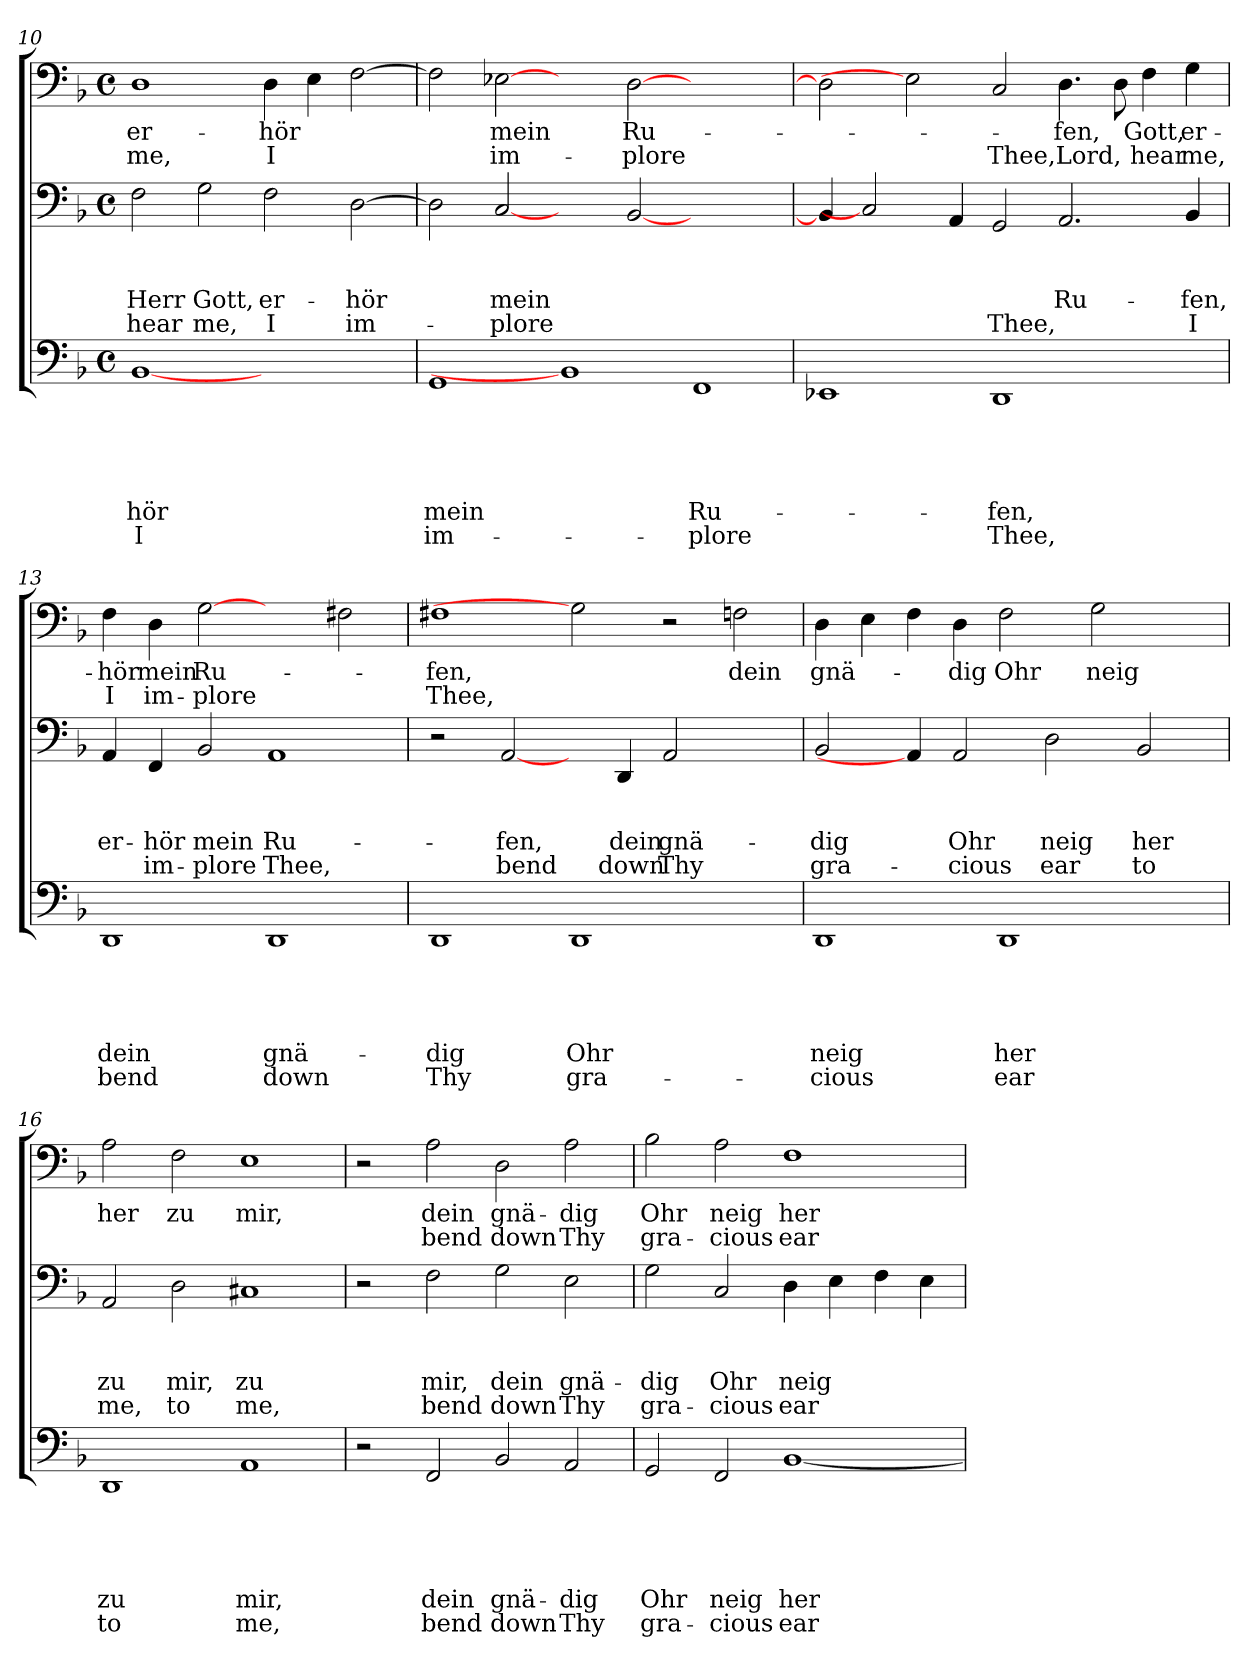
**kern	**text	**text	**text	**text	**text	**text	**kern	**text	**text	**text	**text	**kern	**text	**text
*part3	*part3	*part3	*part3	*part3	*part3	*part3	*part2	*part2	*part2	*part2	*part2	*part1	*part1	*part1
*staff3	*staff3	*staff3	*staff3	*staff3	*staff3	*staff3	*staff2	*staff2	*staff2	*staff2	*staff2	*staff1	*staff1	*staff1
*clefF4	*	*	*	*	*	*	*clefF4	*	*	*	*	*clefF4	*	*
*k[b-]	*	*	*	*	*	*	*k[b-]	*	*	*	*	*k[b-]	*	*
*F:	*	*	*	*	*	*	*F:	*	*	*	*	*F:	*	*
*M4/4	*	*	*	*	*	*	*M4/4	*	*	*	*	*M4/4	*	*
*met(c)	*	*	*	*	*	*	*met(c)	*	*	*	*	*met(c)	*	*
=10	=10	=10	=10	=10	=10	=10	=10	=10	=10	=10	=10	=10	=10	=10
!	!	!	!	!	!LO:LY:b	!LO:LY:b	!	!	!	!LO:LY:b	!LO:LY:b	!	!LO:LY:b	!LO:LY:b
[1BB-	.	.	.	.	-hör	I	2F\	.	.	Herr	hear	1D	er-	me,
!	!	!	!	!	!	!	!	!	!	!LO:LY:b	!LO:LY:b	!	!	!
.	.	.	.	.	.	.	2G\	.	.	Gott,	me,	.	.	.
!	!	!	!	!	!	!	!	!	!	!LO:LY:b	!LO:LY:b	!	!LO:LY:b	!LO:LY:b
1ryy	.	.	.	.	.	.	2F\	.	.	er-	I	4D\	-hör	I
.	.	.	.	.	.	.	.	.	.	.	.	4E\	.	.
!	!	!	!	!	!	!	!	!	!	!LO:LY:b	!LO:LY:b	!	!	!
.	.	.	.	.	.	.	[<2D\	.	.	-hör	im-	[<2F\	.	.
!!LO:LB:g=z
=11	=11	=11	=11	=11	=11	=11	=11	=11	=11	=11	=11	=11	=11	=11
!	!	!	!	!	!LO:LY:b	!LO:LY:b	!	!	!	!	!	!	!	!
1GG	.	.	.	.	mein	im-	2D\]	.	.	.	.	2F\]	.	.
!	!	!	!	!	!	!	!	!	!	!LO:LY:b	!LO:LY:b	!	!LO:LY:b	!LO:LY:b
.	.	.	.	.	.	.	[2C	.	.	mein	-plore	[2E-X	mein	im-
1BB-]	.	.	.	.	.	.	2ryy	.	.	.	.	2ryy	.	.
!	!	!	!	!	!	!	!	!	!	!	!	!	!LO:LY:b	!LO:LY:b
.	.	.	.	.	.	.	[<2BB-/	.	.	.	.	[>2D\	Ru-	-plore
!	!	!	!	!	!LO:LY:b	!LO:LY:b	!	!	!	!	!	!	!	!
1FF	.	.	.	.	Ru-	-plore	1ryy	.	.	.	.	1ryy	.	.
=12	=12	=12	=12	=12	=12	=12	=12	=12	=12	=12	=12	=12	=12	=12
1EE-X	.	.	.	.	.	.	4BB-/]	.	.	.	.	2D\]	.	.
.	.	.	.	.	.	.	2C]	.	.	.	.	.	.	.
.	.	.	.	.	.	.	.	.	.	.	.	2E-]	.	.
.	.	.	.	.	.	.	4AA/	.	.	.	.	.	.	.
!	!	!	!	!	!LO:LY:b	!LO:LY:b	!	!	!	!	!LO:LY:b	!	!	!LO:LY:b
1DD	.	.	.	.	-fen,	Thee,	2GG/	.	.	.	Thee,	2C/	.	Thee,Lord,
!	!	!	!	!	!	!	!	!	!	!LO:LY:b	!	!	!LO:LY:b	!
.	.	.	.	.	.	.	2.AA/	.	.	Ru-	.	4.D\	-fen,	.
.	.	.	.	.	.	.	.	.	.	.	.	8D\	.	.
!	!	!	!	!	!	!	!	!	!	!	!	!	!LO:LY:b	!LO:LY:b
2ryy	.	.	.	.	.	.	.	.	.	.	.	4F\	Gott,	hear
!	!	!	!	!	!	!	!	!	!	!LO:LY:b	!LO:LY:b	!	!LO:LY:b	!LO:LY:b
.	.	.	.	.	.	.	4BB-/	.	.	-fen,	I	4G\	er-	me,
=13	=13	=13	=13	=13	=13	=13	=13	=13	=13	=13	=13	=13	=13	=13
!	!	!	!	!	!LO:LY:b	!LO:LY:b	!	!	!	!LO:LY:b	!	!	!LO:LY:b	!LO:LY:b
1DD	.	.	.	.	dein	bend	4AA/	.	.	er-	.	4F\	-hör	I
!	!	!	!	!	!	!	!	!	!	!LO:LY:b	!LO:LY:b	!	!LO:LY:b	!LO:LY:b
.	.	.	.	.	.	.	4FF/	.	.	-hör	im-	4D\	mein	im-
!	!	!	!	!	!	!	!	!	!	!LO:LY:b	!LO:LY:b	!	!LO:LY:b	!LO:LY:b
.	.	.	.	.	.	.	2BB-/	.	.	mein	-plore	[2G	Ru-	-plore
!	!	!	!	!	!LO:LY:b	!LO:LY:b	!	!	!	!LO:LY:b	!LO:LY:b	!	!	!
1DD	.	.	.	.	gnä-	down	1AA	.	.	Ru-	Thee,	2ryy	.	.
.	.	.	.	.	.	.	.	.	.	.	.	2F#X\	.	.
=14	=14	=14	=14	=14	=14	=14	=14	=14	=14	=14	=14	=14	=14	=14
!	!	!	!	!	!LO:LY:b	!LO:LY:b	!	!	!	!	!	!	!LO:LY:b	!LO:LY:b
1DD	.	.	.	.	-dig	Thy	2r	.	.	.	.	1F#X	-fen,	Thee,
!	!	!	!	!	!	!	!	!	!	!LO:LY:b	!LO:LY:b	!	!	!
.	.	.	.	.	.	.	[2AA/	.	.	-fen,	bend	.	.	.
!	!	!	!	!	!LO:LY:b	!LO:LY:b	!	!	!	!	!	!	!	!
1DD	.	.	.	.	Ohr	gra-	4ryy	.	.	.	.	2G]	.	.
!	!	!	!	!	!	!	!	!	!	!LO:LY:b	!LO:LY:b	!	!	!
.	.	.	.	.	.	.	4DD/	.	.	dein	down	.	.	.
!	!	!	!	!	!	!	!	!	!	!LO:LY:b	!LO:LY:b	!	!	!
.	.	.	.	.	.	.	2AA/	.	.	gnä-	Thy	2r	.	.
!	!	!	!	!	!	!	!	!	!	!	!	!	!LO:LY:b	!
2ryy	.	.	.	.	.	.	2ryy	.	.	.	.	2Fn\	dein	.
=15	=15	=15	=15	=15	=15	=15	=15	=15	=15	=15	=15	=15	=15	=15
!	!	!	!	!	!LO:LY:b	!LO:LY:b	!	!	!	!LO:LY:b	!LO:LY:b	!	!LO:LY:b	!
1DD	.	.	.	.	neig	-cious	2BB-/	.	.	-dig	gra-	4D\	gnä-	.
.	.	.	.	.	.	.	.	.	.	.	.	4E\	.	.
.	.	.	.	.	.	.	4AA/]	.	.	.	.	4F\	.	.
!	!	!	!	!	!	!	!	!	!	!LO:LY:b	!LO:LY:b	!	!LO:LY:b	!
.	.	.	.	.	.	.	2AA/	.	.	Ohr	-cious	4D\	-dig	.
!	!	!	!	!	!LO:LY:b	!LO:LY:b	!	!	!	!	!	!	!LO:LY:b	!
1DD	.	.	.	.	her	ear	.	.	.	.	.	2F\	Ohr	.
!	!	!	!	!	!	!	!	!	!	!LO:LY:b	!LO:LY:b	!	!	!
.	.	.	.	.	.	.	2D\	.	.	neig	ear	.	.	.
!	!	!	!	!	!	!	!	!	!	!	!	!	!LO:LY:b	!
.	.	.	.	.	.	.	.	.	.	.	.	2G\	neig	.
!	!	!	!	!	!	!	!	!	!	!LO:LY:b	!LO:LY:b	!	!	!
.	.	.	.	.	.	.	2BB-/	.	.	her	to	.	.	.
4ryy	.	.	.	.	.	.	.	.	.	.	.	4ryy	.	.
!!LO:PB:g=z
=16	=16	=16	=16	=16	=16	=16	=16	=16	=16	=16	=16	=16	=16	=16
!	!	!	!	!	!LO:LY:b	!LO:LY:b	!	!	!	!LO:LY:b	!LO:LY:b	!	!LO:LY:b	!
1DD	.	.	.	.	zu	to	2AA/	.	.	zu	me,	2A\	her	.
!	!	!	!	!	!	!	!	!	!	!LO:LY:b	!LO:LY:b	!	!LO:LY:b	!
.	.	.	.	.	.	.	2D\	.	.	mir,	to	2F\	zu	.
!	!	!	!	!	!LO:LY:b	!LO:LY:b	!	!	!	!LO:LY:b	!LO:LY:b	!	!LO:LY:b	!
1AA	.	.	.	.	mir,	me,	1C#X	.	.	zu	me,	1E	mir,	.
=17	=17	=17	=17	=17	=17	=17	=17	=17	=17	=17	=17	=17	=17	=17
2r	.	.	.	.	.	.	2r	.	.	.	.	2r	.	.
!	!	!	!	!	!LO:LY:b	!LO:LY:b	!	!	!	!LO:LY:b	!LO:LY:b	!	!LO:LY:b	!LO:LY:b
2FF/	.	.	.	.	dein	bend	2F\	.	.	mir,	bend	2A\	dein	bend
!	!	!	!	!	!LO:LY:b	!LO:LY:b	!	!	!	!LO:LY:b	!LO:LY:b	!	!LO:LY:b	!LO:LY:b
2BB-/	.	.	.	.	gnä-	down	2G\	.	.	dein	down	2D\	gnä-	down
!	!	!	!	!	!LO:LY:b	!LO:LY:b	!	!	!	!LO:LY:b	!LO:LY:b	!	!LO:LY:b	!LO:LY:b
2AA/	.	.	.	.	-dig	Thy	2E\	.	.	gnä-	Thy	2A\	-dig	Thy
=18	=18	=18	=18	=18	=18	=18	=18	=18	=18	=18	=18	=18	=18	=18
!	!	!	!	!	!LO:LY:b	!LO:LY:b	!	!	!	!LO:LY:b	!LO:LY:b	!	!LO:LY:b	!LO:LY:b
2GG/	.	.	.	.	Ohr	gra-	2G\	.	.	-dig	gra-	2B-\	Ohr	gra-
!	!	!	!	!	!LO:LY:b	!LO:LY:b	!	!	!	!LO:LY:b	!LO:LY:b	!	!LO:LY:b	!LO:LY:b
2FF/	.	.	.	.	neig	-cious	2C/	.	.	Ohr	-cious	2A\	neig	-cious
!	!	!	!	!	!LO:LY:b	!LO:LY:b	!	!	!	!LO:LY:b	!LO:LY:b	!	!LO:LY:b	!LO:LY:b
[<1BB-	.	.	.	.	her	ear	4D\	.	.	neig	ear	1F	her	ear
.	.	.	.	.	.	.	4E\	.	.	.	.	.	.	.
.	.	.	.	.	.	.	4F\	.	.	.	.	.	.	.
.	.	.	.	.	.	.	4E\	.	.	.	.	.	.	.
=	=	=	=	=	=	=	=	=	=	=	=	=	=	=
*-	*-	*-	*-	*-	*-	*-	*-	*-	*-	*-	*-	*-	*-	*-
